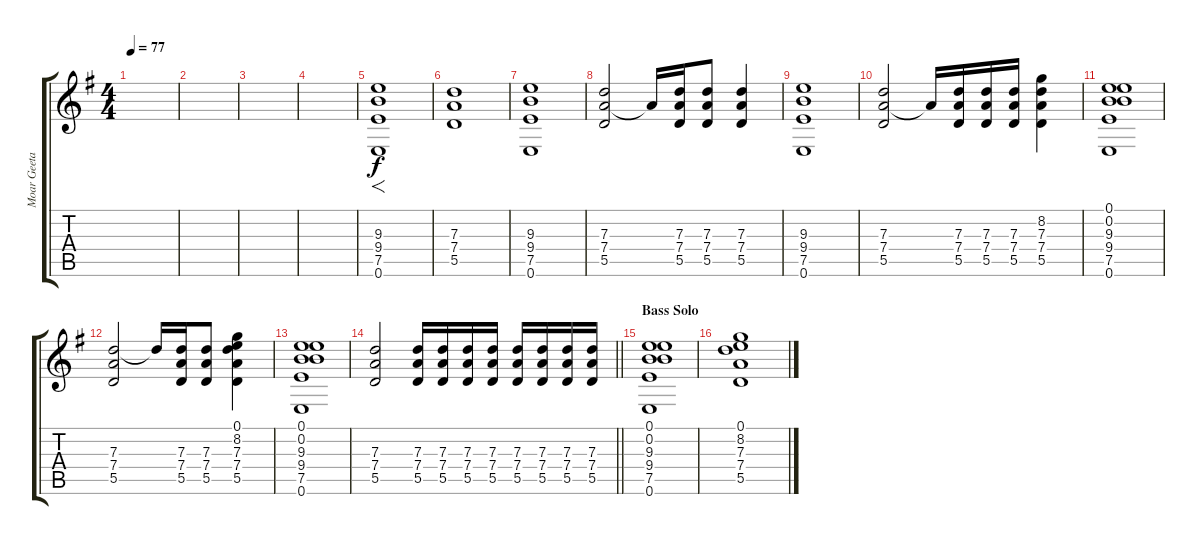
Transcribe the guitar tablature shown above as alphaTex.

\track ("Moar Geetar" "Moar Geeta") {instrument overdrivenguitar}
\staff {score tabs}
\tuning (E4 B3 G3 D3 A2 E2) {hide}
\ts (4 4)
\tempo 77
\clef g2
\ks g
|
|
|
|
(9.3 9.4 7.5 0.6).1{f} |
(7.3 7.4 5.5).1 |
(9.3 9.4 7.5 0.6).1 |
(7.3 7.4 5.5).2 7.4{t}.16 (7.3 7.4 5.5).16 (7.3 7.4 5.5).8 (7.3 7.4 5.5).4 |
(9.3 9.4 7.5 0.6).1 |
(7.3 7.4 5.5).2 7.4{t}.16 (7.3 7.4 5.5).16 (7.3 7.4 5.5).16 (7.3 7.4 5.5).16 (8.2 7.3 7.4 5.5).4 |
(0.1 0.2 9.3 9.4 7.5 0.6).1 |
(7.3 7.4 5.5).2 7.3{t}.16 (7.3 7.4 5.5).16 (7.3 7.4 5.5).8 (0.1 8.2 7.3 7.4 5.5).4 |
(0.1 0.2 9.3 9.4 7.5 0.6).1 |
\barLineRight lightlight
(7.3 7.4 5.5).2 (7.3 7.4 5.5).16 (7.3 7.4 5.5).16 (7.3 7.4 5.5).16 (7.3 7.4 5.5).16 (7.3 7.4 5.5).16 (7.3 7.4 5.5).16 (7.3 7.4 5.5).16 (7.3 7.4 5.5).16 |
\section ("" "Bass Solo")
(0.1 0.2 9.3 9.4 7.5 0.6).1 |
(0.1 8.2 7.3 7.4 5.5).1
